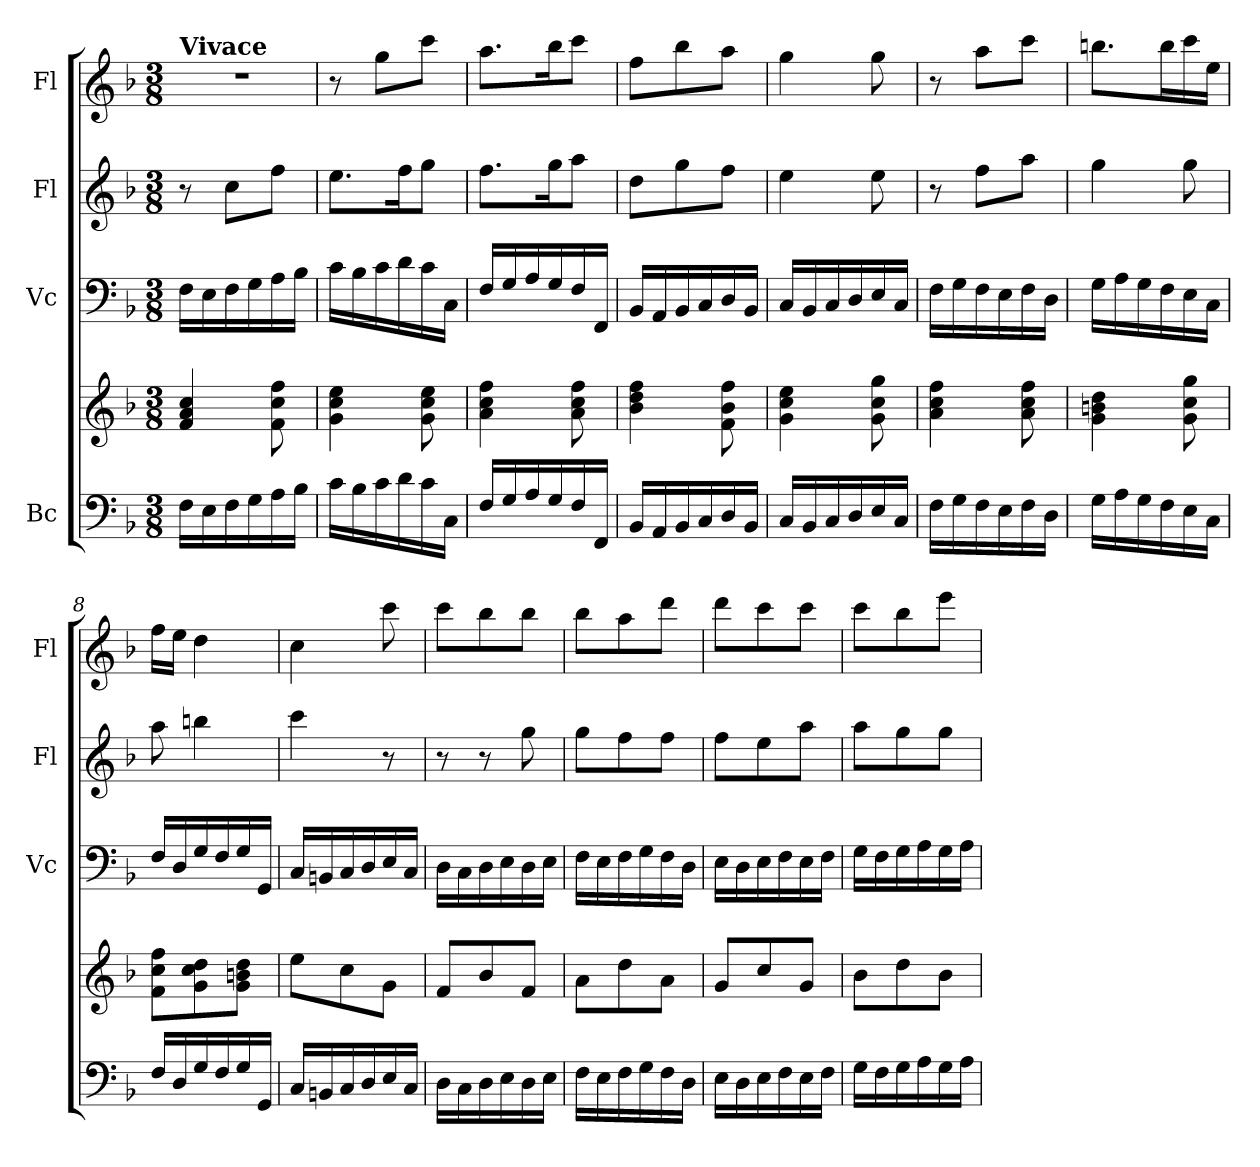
**kern	**kern	**kern	**kern	**kern
*part4	*part4	*part3	*part2	*part1
*staff5	*staff4	*staff3	*staff2	*staff1
*I"Bc	*	*I"Vc	*I"Fl	*I"Fl
*	*	*I'Vc	*I'Fl	*I'Fl
!!LO:LB:g=z
*clefF4	*clefG2	*clefF4	*clefG2	*clefG2
*k[b-]	*k[b-]	*k[b-]	*k[b-]	*k[b-]
*M3/8	*M3/8	*M3/8	*M3/8	*M3/8
*MM83	*MM83	*MM83	*MM83	*MM83
=1	=1	=1	=1	=1
!	!	!	!	!LO:TX:a:B:t=Vivace
16F\LL	4f/ 4a/ 4cc/	16F\LL	8r	4.r
16E\	.	16E\	.	.
16F\	.	16F\	8cc\L	.
16G\	.	16G\	.	.
16A\	8f\ 8cc\ 8ff\	16A\	8ff\J	.
16B-\JJ	.	16B-\JJ	.	.
=2	=2	=2	=2	=2
16c\LL	4g\ 4cc\ 4ee\	16c\LL	8.ee\L	8r
16B-\	.	16B-\	.	.
16c\	.	16c\	.	8gg\L
16d\	.	16d\	16ff\K	.
16c\	8g\ 8cc\ 8ee\	16c\	8gg\J	8ccc\J
16C\JJ	.	16C\JJ	.	.
=3	=3	=3	=3	=3
16F/LL	4a\ 4cc\ 4ff\	16F/LL	8.ff\L	8.aa\L
16G/	.	16G/	.	.
16A/	.	16A/	.	.
16G/	.	16G/	16gg\K	16bb-\K
16F/	8a\ 8cc\ 8ff\	16F/	8aa\J	8ccc\J
16FF/JJ	.	16FF/JJ	.	.
=4	=4	=4	=4	=4
16BB-/LL	4b-\ 4dd\ 4ff\	16BB-/LL	8dd\L	8ff\L
16AA/	.	16AA/	.	.
16BB-/	.	16BB-/	8gg\	8bb-\
16C/	.	16C/	.	.
16D/	8f\ 8b-\ 8ff\	16D/	8ff\J	8aa\J
16BB-/JJ	.	16BB-/JJ	.	.
=5	=5	=5	=5	=5
16C/LL	4g\ 4cc\ 4ee\	16C/LL	4ee\	4gg\
16BB-/	.	16BB-/	.	.
16C/	.	16C/	.	.
16D/	.	16D/	.	.
16E/	8g\ 8cc\ 8gg\	16E/	8ee\	8gg\
16C/JJ	.	16C/JJ	.	.
=6	=6	=6	=6	=6
16F\LL	4a\ 4cc\ 4ff\	16F\LL	8r	8r
16G\	.	16G\	.	.
16F\	.	16F\	8ff\L	8aa\L
16E\	.	16E\	.	.
16F\	8a\ 8cc\ 8ff\	16F\	8aa\J	8ccc\J
16D\JJ	.	16D\JJ	.	.
=7	=7	=7	=7	=7
16G\LL	4g\ 4bn\ 4dd\	16G\LL	4gg\	8.bbn\L
16A\	.	16A\	.	.
16G\	.	16G\	.	.
16F\	.	16F\	.	16bb\L
16E\	8g\ 8cc\ 8gg\	16E\	8gg\	16ccc\
16C\JJ	.	16C\JJ	.	16ee\JJ
!!LO:LB:g=z
=8	=8	=8	=8	=8
16F/LL	8f\ 8cc\ 8ff\L	16F/LL	8aa\	16ff\LL
16D/	.	16D/	.	16ee\JJ
16G/	8g\ 8cc\ 8dd\	16G/	4bbn\	4dd\
16F/	.	16F/	.	.
16G/	8g\ 8bn\ 8dd\J	16G/	.	.
16GG/JJ	.	16GG/JJ	.	.
=9	=9	=9	=9	=9
16C/LL	8ee\L	16C/LL	4ccc\	4cc\
16BBn/	.	16BBn/	.	.
16C/	8cc\	16C/	.	.
16D/	.	16D/	.	.
16E/	8g\J	16E/	8r	8ccc\
16C/JJ	.	16C/JJ	.	.
=10	=10	=10	=10	=10
16D\LL	8f/L	16D\LL	8r	8ccc\L
16C\	.	16C\	.	.
16D\	8b-/	16D\	8r	8bb-\
16E\	.	16E\	.	.
16D\	8f/J	16D\	8gg\	8bb-\J
16E\JJ	.	16E\JJ	.	.
=11	=11	=11	=11	=11
16F\LL	8a\L	16F\LL	8gg\L	8bb-\L
16E\	.	16E\	.	.
16F\	8dd\	16F\	8ff\	8aa\
16G\	.	16G\	.	.
16F\	8a\J	16F\	8ff\J	8ddd\J
16D\JJ	.	16D\JJ	.	.
=12	=12	=12	=12	=12
16E\LL	8g/L	16E\LL	8ff\L	8ddd\L
16D\	.	16D\	.	.
16E\	8cc/	16E\	8ee\	8ccc\
16F\	.	16F\	.	.
16E\	8g/J	16E\	8aa\J	8ccc\J
16F\JJ	.	16F\JJ	.	.
=13	=13	=13	=13	=13
16G\LL	8b-\L	16G\LL	8aa\L	8ccc\L
16F\	.	16F\	.	.
16G\	8dd\	16G\	8gg\	8bb-\
16A\	.	16A\	.	.
16G\	8b-\J	16G\	8gg\J	8eee\J
16A\JJ	.	16A\JJ	.	.
=	=	=	=	=
*-	*-	*-	*-	*-
